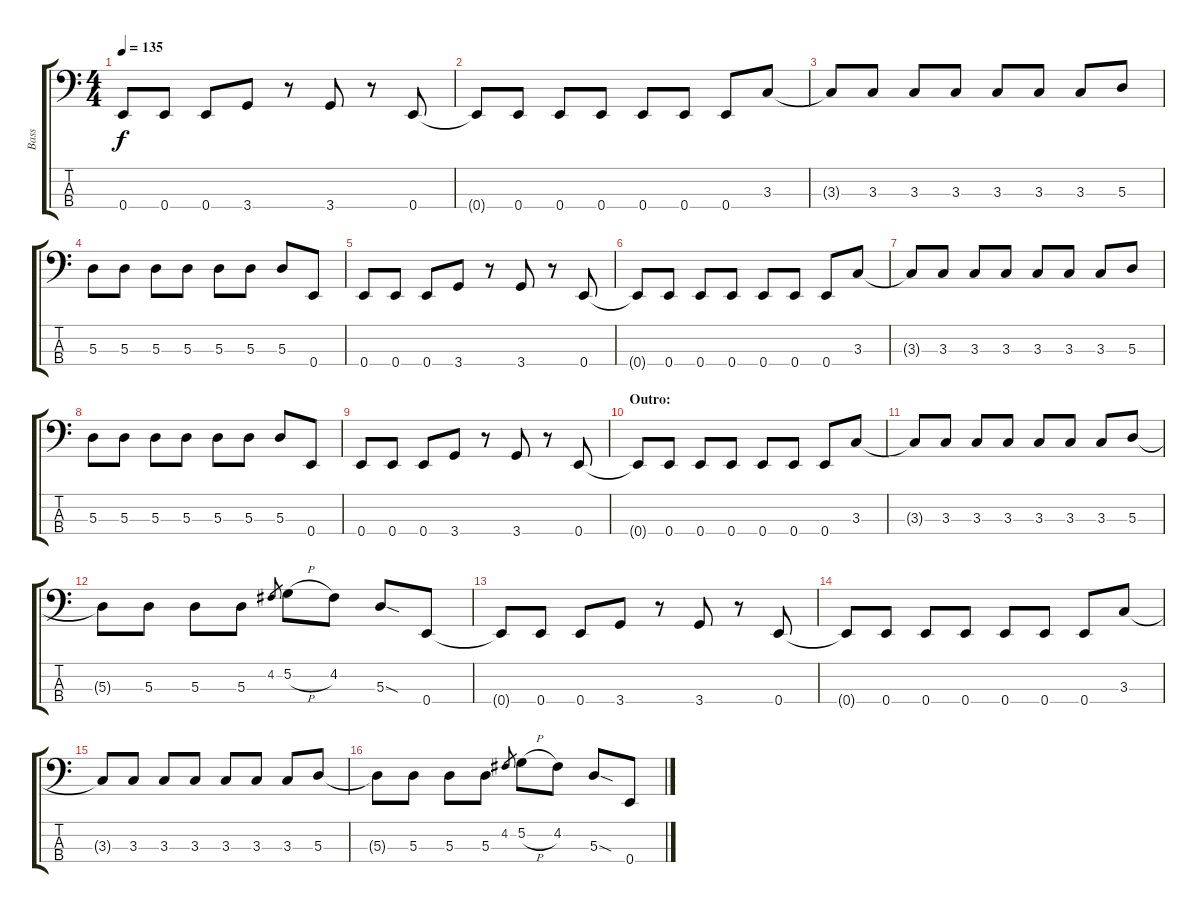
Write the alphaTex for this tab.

\track ("Bass" "Bass") {instrument electricbassfinger}
\staff {score tabs}
\tuning (G2 D2 A1 E1) {hide}
\ts (4 4)
\tempo 135
\clef f4
\ks c
0.4.8{dy f} 0.4.8 0.4.8 3.4.8 r.8 3.4.8 r.8 0.4.8 |
0.4{t}.8 0.4.8 0.4.8 0.4.8 0.4.8 0.4.8 0.4.8 3.3.8 |
3.3{t}.8 3.3.8 3.3.8 3.3.8 3.3.8 3.3.8 3.3.8 5.3.8 |
5.3.8 5.3.8 5.3.8 5.3.8 5.3.8 5.3.8 5.3.8 0.4.8 |
0.4.8 0.4.8 0.4.8 3.4.8 r.8 3.4.8 r.8 0.4.8 |
0.4{t}.8 0.4.8 0.4.8 0.4.8 0.4.8 0.4.8 0.4.8 3.3.8 |
3.3{t}.8 3.3.8 3.3.8 3.3.8 3.3.8 3.3.8 3.3.8 5.3.8 |
5.3.8 5.3.8 5.3.8 5.3.8 5.3.8 5.3.8 5.3.8 0.4.8 |
0.4.8 0.4.8 0.4.8 3.4.8 r.8 3.4.8 r.8 0.4.8 |
\section ("" "Outro:")
0.4{t}.8 0.4.8 0.4.8 0.4.8 0.4.8 0.4.8 0.4.8 3.3.8 |
3.3{t}.8 3.3.8 3.3.8 3.3.8 3.3.8 3.3.8 3.3.8 5.3.8 |
5.3{t}.8 5.3.8 5.3.8 5.3.8 4.2.8{gr} 5.2{h}.8 4.2.8 5.3{sod}.8 0.4.8 |
0.4{t}.8 0.4.8 0.4.8 3.4.8 r.8 3.4.8 r.8 0.4.8 |
0.4{t}.8 0.4.8 0.4.8 0.4.8 0.4.8 0.4.8 0.4.8 3.3.8 |
3.3{t}.8 3.3.8 3.3.8 3.3.8 3.3.8 3.3.8 3.3.8 5.3.8 |
5.3{t}.8 5.3.8 5.3.8 5.3.8 4.2.8{gr} 5.2{h}.8 4.2.8 5.3{sod}.8 0.4.8
